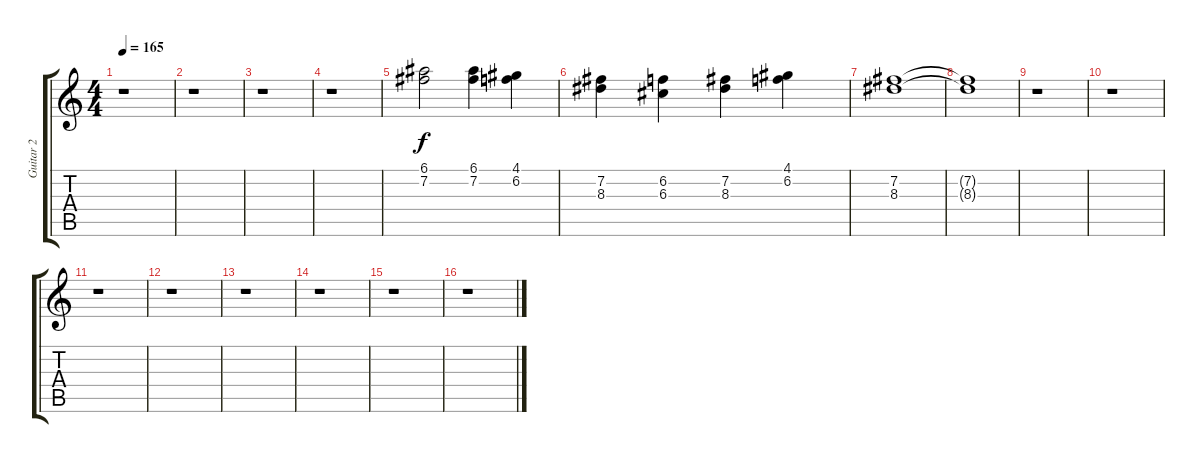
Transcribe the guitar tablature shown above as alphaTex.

\track ("Guitar 2" "Guitar 2") {instrument overdrivenguitar}
\staff {score tabs}
\tuning (E4 B3 G3 D3 A2 E2) {hide}
\ts (4 4)
\tempo 165
\clef g2
\ks c
r.1{dy f} |
r.1 |
r.1 |
r.1 |
(6.1 7.2).2 (6.1 7.2).4 (4.1 6.2).4 |
(7.2 8.3).4 (6.2 6.3).4 (7.2 8.3).4 (4.1 6.2).4 |
(7.2 8.3).1 |
(7.2{t} 8.3{t}).1 |
r.1 |
r.1 |
r.1 |
r.1 |
r.1 |
r.1 |
r.1 |
r.1
